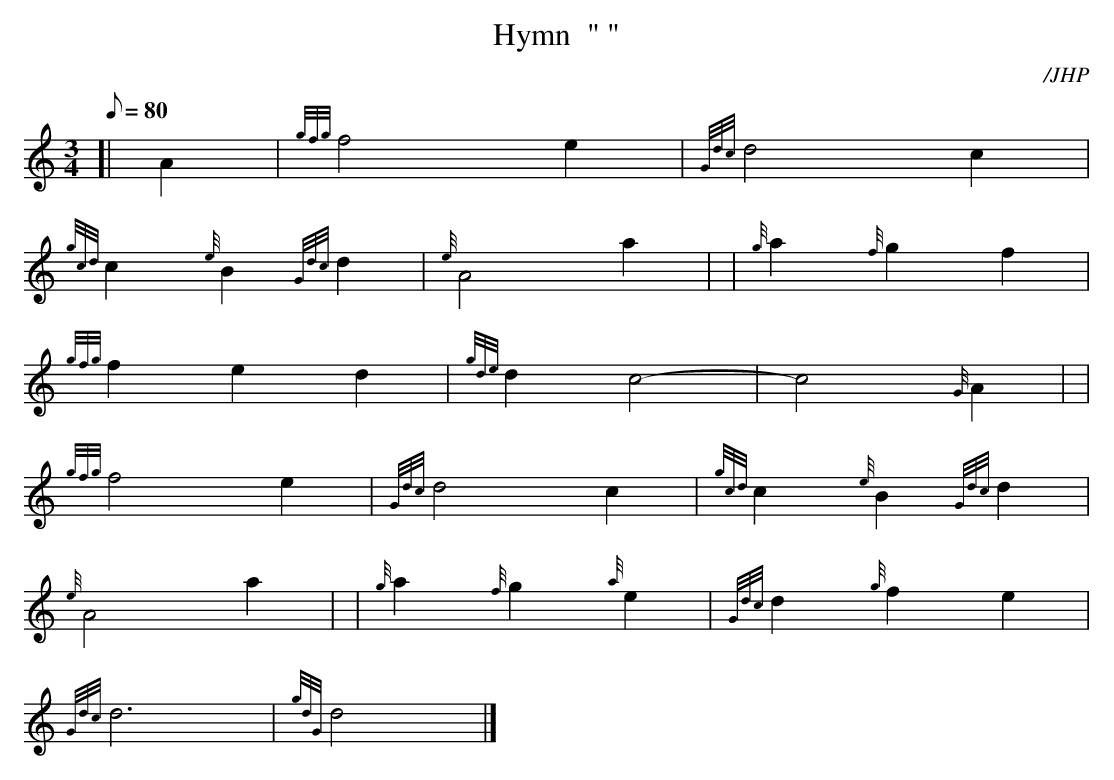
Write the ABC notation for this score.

X:1
T:Hymn  " "
M:3/4
L:1/8
Q:80
C:/JHP
K:HP
[| A2 | \
{gfg}f4e2 | \
{Gdc}d4c2 |
{gcd}c2{e}B2{Gdc}d2 | \
{e}A4a2 | | \
{g}a2{f}g2f2 |
{gfg}f2e2d2 | \
{gde}d2c4 | \
-c4{G}A2| |
{gfg}f4e2 | \
{Gdc}d4c2 | \
{gcd}c2{e}B2{Gdc}d2 |
{e}A4a2 | | \
{g}a2{f}g2{a}e2 | \
{Gdc}d2{g}f2e2 |
{Gdc}d6 | \
{gdG}d4|]
